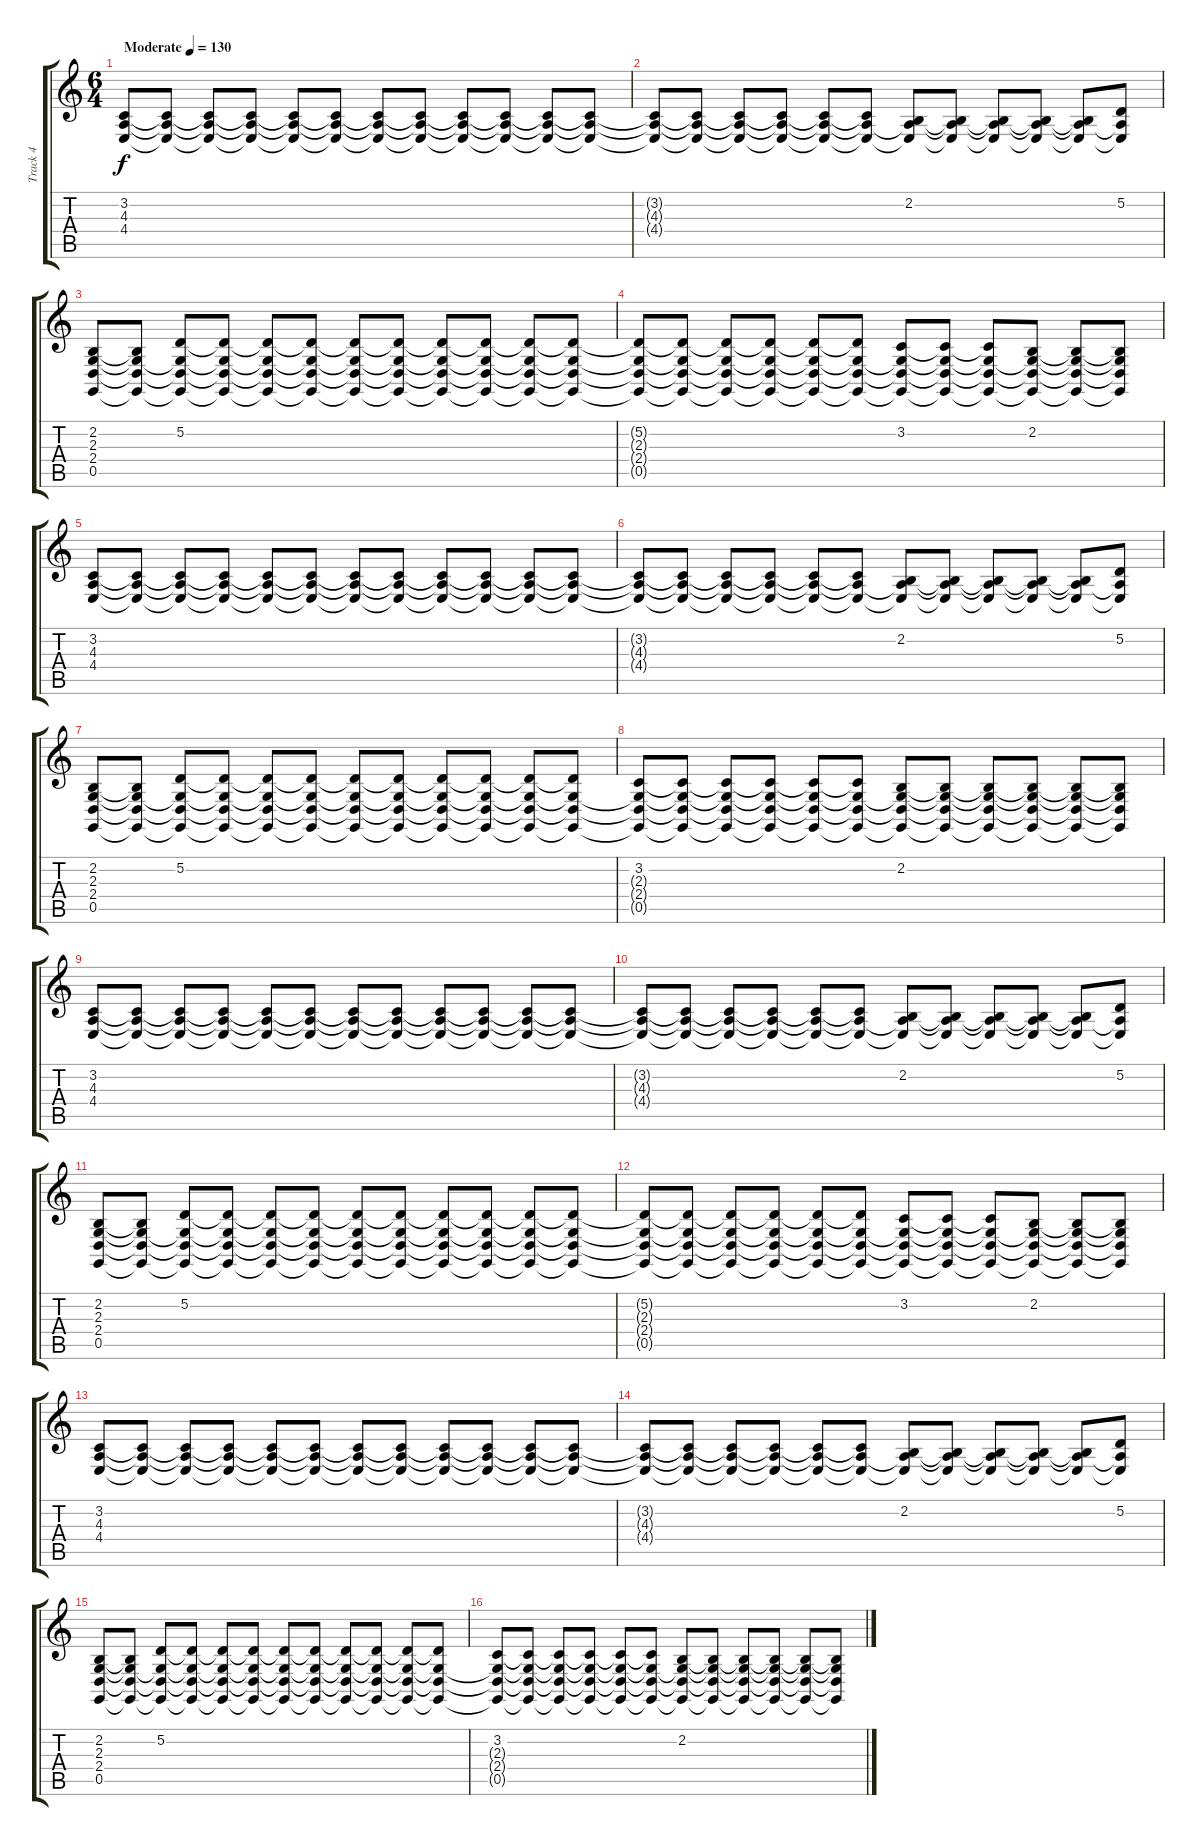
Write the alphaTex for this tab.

\track ("Track 4" "Track 4") {instrument stringensemble1}
\staff {score tabs}
\tuning (D4 A3 F3 C3 G2 D2) {hide}
\ts (6 4)
\tempo (130 "Moderate")
\clef g2
\ks c
(3.2 4.3 4.4).8{dy f instrument stringensemble1} (3.2{t} 4.3{t} 4.4{t}).8 (3.2{t} 4.3{t} 4.4{t}).8 (3.2{t} 4.3{t} 4.4{t}).8 (3.2{t} 4.3{t} 4.4{t}).8 (3.2{t} 4.3{t} 4.4{t}).8 (3.2{t} 4.3{t} 4.4{t}).8 (3.2{t} 4.3{t} 4.4{t}).8 (3.2{t} 4.3{t} 4.4{t}).8 (3.2{t} 4.3{t} 4.4{t}).8 (3.2{t} 4.3{t} 4.4{t}).8 (3.2{t} 4.3{t} 4.4{t}).8 |
(3.2{t} 4.3{t} 4.4{t}).8 (3.2{t} 4.3{t} 4.4{t}).8 (3.2{t} 4.3{t} 4.4{t}).8 (3.2{t} 4.3{t} 4.4{t}).8 (3.2{t} 4.3{t} 4.4{t}).8 (3.2{t} 4.3{t} 4.4{t}).8 (2.2 4.3{t} 4.4{t}).8 (2.2{t} 4.3{t} 4.4{t}).8 (2.2{t} 4.3{t} 4.4{t}).8 (2.2{t} 4.3{t} 4.4{t}).8 (2.2{t} 4.3{t} 4.4{t}).8 (5.2 4.3{t} 4.4{t}).8 |
(2.2 2.3 2.4 0.5).8 (2.2{t} 2.3{t} 2.4{t} 0.5{t}).8 (5.2 2.3{t} 2.4{t} 0.5{t}).8 (5.2{t} 2.3{t} 2.4{t} 0.5{t}).8 (5.2{t} 2.3{t} 2.4{t} 0.5{t}).8 (5.2{t} 2.3{t} 2.4{t} 0.5{t}).8 (5.2{t} 2.3{t} 2.4{t} 0.5{t}).8 (5.2{t} 2.3{t} 2.4{t} 0.5{t}).8 (5.2{t} 2.3{t} 2.4{t} 0.5{t}).8 (5.2{t} 2.3{t} 2.4{t} 0.5{t}).8 (5.2{t} 2.3{t} 2.4{t} 0.5{t}).8 (5.2{t} 2.3{t} 2.4{t} 0.5{t}).8 |
(5.2{t} 2.3{t} 2.4{t} 0.5{t}).8 (5.2{t} 2.3{t} 2.4{t} 0.5{t}).8 (5.2{t} 2.3{t} 2.4{t} 0.5{t}).8 (5.2{t} 2.3{t} 2.4{t} 0.5{t}).8 (5.2{t} 2.3{t} 2.4{t} 0.5{t}).8 (5.2{t} 2.3{t} 2.4{t} 0.5{t}).8 (3.2 2.3{t} 2.4{t} 0.5{t}).8 (3.2{t} 2.3{t} 2.4{t} 0.5{t}).8 (3.2{t} 2.3{t} 2.4{t} 0.5{t}).8 (2.2 2.3{t} 2.4{t} 0.5{t}).8 (2.2{t} 2.3{t} 2.4{t} 0.5{t}).8 (2.2{t} 2.3{t} 2.4{t} 0.5{t}).8 |
(3.2 4.3 4.4).8 (3.2{t} 4.3{t} 4.4{t}).8 (3.2{t} 4.3{t} 4.4{t}).8 (3.2{t} 4.3{t} 4.4{t}).8 (3.2{t} 4.3{t} 4.4{t}).8 (3.2{t} 4.3{t} 4.4{t}).8 (3.2{t} 4.3{t} 4.4{t}).8 (3.2{t} 4.3{t} 4.4{t}).8 (3.2{t} 4.3{t} 4.4{t}).8 (3.2{t} 4.3{t} 4.4{t}).8 (3.2{t} 4.3{t} 4.4{t}).8 (3.2{t} 4.3{t} 4.4{t}).8 |
(3.2{t} 4.3{t} 4.4{t}).8 (3.2{t} 4.3{t} 4.4{t}).8 (3.2{t} 4.3{t} 4.4{t}).8 (3.2{t} 4.3{t} 4.4{t}).8 (3.2{t} 4.3{t} 4.4{t}).8 (3.2{t} 4.3{t} 4.4{t}).8 (2.2 4.3{t} 4.4{t}).8 (2.2{t} 4.3{t} 4.4{t}).8 (2.2{t} 4.3{t} 4.4{t}).8 (2.2{t} 4.3{t} 4.4{t}).8 (2.2{t} 4.3{t} 4.4{t}).8 (5.2 4.3{t} 4.4{t}).8 |
(2.2 2.3 2.4 0.5).8 (2.2{t} 2.3{t} 2.4{t} 0.5{t}).8 (5.2 2.3{t} 2.4{t} 0.5{t}).8 (5.2{t} 2.3{t} 2.4{t} 0.5{t}).8 (5.2{t} 2.3{t} 2.4{t} 0.5{t}).8 (5.2{t} 2.3{t} 2.4{t} 0.5{t}).8 (5.2{t} 2.3{t} 2.4{t} 0.5{t}).8 (5.2{t} 2.3{t} 2.4{t} 0.5{t}).8 (5.2{t} 2.3{t} 2.4{t} 0.5{t}).8 (5.2{t} 2.3{t} 2.4{t} 0.5{t}).8 (5.2{t} 2.3{t} 2.4{t} 0.5{t}).8 (5.2{t} 2.3{t} 2.4{t} 0.5{t}).8 |
(3.2 2.3{t} 2.4{t} 0.5{t}).8 (3.2{t} 2.3{t} 2.4{t} 0.5{t}).8 (3.2{t} 2.3{t} 2.4{t} 0.5{t}).8 (3.2{t} 2.3{t} 2.4{t} 0.5{t}).8 (3.2{t} 2.3{t} 2.4{t} 0.5{t}).8 (3.2{t} 2.3{t} 2.4{t} 0.5{t}).8 (2.2 2.3{t} 2.4{t} 0.5{t}).8 (2.2{t} 2.3{t} 2.4{t} 0.5{t}).8 (2.2{t} 2.3{t} 2.4{t} 0.5{t}).8 (2.2{t} 2.3{t} 2.4{t} 0.5{t}).8 (2.2{t} 2.3{t} 2.4{t} 0.5{t}).8 (2.2{t} 2.3{t} 2.4{t} 0.5{t}).8 |
(3.2 4.3 4.4).8 (3.2{t} 4.3{t} 4.4{t}).8 (3.2{t} 4.3{t} 4.4{t}).8 (3.2{t} 4.3{t} 4.4{t}).8 (3.2{t} 4.3{t} 4.4{t}).8 (3.2{t} 4.3{t} 4.4{t}).8 (3.2{t} 4.3{t} 4.4{t}).8 (3.2{t} 4.3{t} 4.4{t}).8 (3.2{t} 4.3{t} 4.4{t}).8 (3.2{t} 4.3{t} 4.4{t}).8 (3.2{t} 4.3{t} 4.4{t}).8 (3.2{t} 4.3{t} 4.4{t}).8 |
(3.2{t} 4.3{t} 4.4{t}).8 (3.2{t} 4.3{t} 4.4{t}).8 (3.2{t} 4.3{t} 4.4{t}).8 (3.2{t} 4.3{t} 4.4{t}).8 (3.2{t} 4.3{t} 4.4{t}).8 (3.2{t} 4.3{t} 4.4{t}).8 (2.2 4.3{t} 4.4{t}).8 (2.2{t} 4.3{t} 4.4{t}).8 (2.2{t} 4.3{t} 4.4{t}).8 (2.2{t} 4.3{t} 4.4{t}).8 (2.2{t} 4.3{t} 4.4{t}).8 (5.2 4.3{t} 4.4{t}).8 |
(2.2 2.3 2.4 0.5).8 (2.2{t} 2.3{t} 2.4{t} 0.5{t}).8 (5.2 2.3{t} 2.4{t} 0.5{t}).8 (5.2{t} 2.3{t} 2.4{t} 0.5{t}).8 (5.2{t} 2.3{t} 2.4{t} 0.5{t}).8 (5.2{t} 2.3{t} 2.4{t} 0.5{t}).8 (5.2{t} 2.3{t} 2.4{t} 0.5{t}).8 (5.2{t} 2.3{t} 2.4{t} 0.5{t}).8 (5.2{t} 2.3{t} 2.4{t} 0.5{t}).8 (5.2{t} 2.3{t} 2.4{t} 0.5{t}).8 (5.2{t} 2.3{t} 2.4{t} 0.5{t}).8 (5.2{t} 2.3{t} 2.4{t} 0.5{t}).8 |
(5.2{t} 2.3{t} 2.4{t} 0.5{t}).8 (5.2{t} 2.3{t} 2.4{t} 0.5{t}).8 (5.2{t} 2.3{t} 2.4{t} 0.5{t}).8 (5.2{t} 2.3{t} 2.4{t} 0.5{t}).8 (5.2{t} 2.3{t} 2.4{t} 0.5{t}).8 (5.2{t} 2.3{t} 2.4{t} 0.5{t}).8 (3.2 2.3{t} 2.4{t} 0.5{t}).8 (3.2{t} 2.3{t} 2.4{t} 0.5{t}).8 (3.2{t} 2.3{t} 2.4{t} 0.5{t}).8 (2.2 2.3{t} 2.4{t} 0.5{t}).8 (2.2{t} 2.3{t} 2.4{t} 0.5{t}).8 (2.2{t} 2.3{t} 2.4{t} 0.5{t}).8 |
(3.2 4.3 4.4).8 (3.2{t} 4.3{t} 4.4{t}).8 (3.2{t} 4.3{t} 4.4{t}).8 (3.2{t} 4.3{t} 4.4{t}).8 (3.2{t} 4.3{t} 4.4{t}).8 (3.2{t} 4.3{t} 4.4{t}).8 (3.2{t} 4.3{t} 4.4{t}).8 (3.2{t} 4.3{t} 4.4{t}).8 (3.2{t} 4.3{t} 4.4{t}).8 (3.2{t} 4.3{t} 4.4{t}).8 (3.2{t} 4.3{t} 4.4{t}).8 (3.2{t} 4.3{t} 4.4{t}).8 |
(3.2{t} 4.3{t} 4.4{t}).8 (3.2{t} 4.3{t} 4.4{t}).8 (3.2{t} 4.3{t} 4.4{t}).8 (3.2{t} 4.3{t} 4.4{t}).8 (3.2{t} 4.3{t} 4.4{t}).8 (3.2{t} 4.3{t} 4.4{t}).8 (2.2 4.3{t} 4.4{t}).8 (2.2{t} 4.3{t} 4.4{t}).8 (2.2{t} 4.3{t} 4.4{t}).8 (2.2{t} 4.3{t} 4.4{t}).8 (2.2{t} 4.3{t} 4.4{t}).8 (5.2 4.3{t} 4.4{t}).8 |
(2.2 2.3 2.4 0.5).8 (2.2{t} 2.3{t} 2.4{t} 0.5{t}).8 (5.2 2.3{t} 2.4{t} 0.5{t}).8 (5.2{t} 2.3{t} 2.4{t} 0.5{t}).8 (5.2{t} 2.3{t} 2.4{t} 0.5{t}).8 (5.2{t} 2.3{t} 2.4{t} 0.5{t}).8 (5.2{t} 2.3{t} 2.4{t} 0.5{t}).8 (5.2{t} 2.3{t} 2.4{t} 0.5{t}).8 (5.2{t} 2.3{t} 2.4{t} 0.5{t}).8 (5.2{t} 2.3{t} 2.4{t} 0.5{t}).8 (5.2{t} 2.3{t} 2.4{t} 0.5{t}).8 (5.2{t} 2.3{t} 2.4{t} 0.5{t}).8 |
(3.2 2.3{t} 2.4{t} 0.5{t}).8 (3.2{t} 2.3{t} 2.4{t} 0.5{t}).8 (3.2{t} 2.3{t} 2.4{t} 0.5{t}).8 (3.2{t} 2.3{t} 2.4{t} 0.5{t}).8 (3.2{t} 2.3{t} 2.4{t} 0.5{t}).8 (3.2{t} 2.3{t} 2.4{t} 0.5{t}).8 (2.2 2.3{t} 2.4{t} 0.5{t}).8 (2.2{t} 2.3{t} 2.4{t} 0.5{t}).8 (2.2{t} 2.3{t} 2.4{t} 0.5{t}).8 (2.2{t} 2.3{t} 2.4{t} 0.5{t}).8 (2.2{t} 2.3{t} 2.4{t} 0.5{t}).8 (2.2{t} 2.3{t} 2.4{t} 0.5{t}).8
